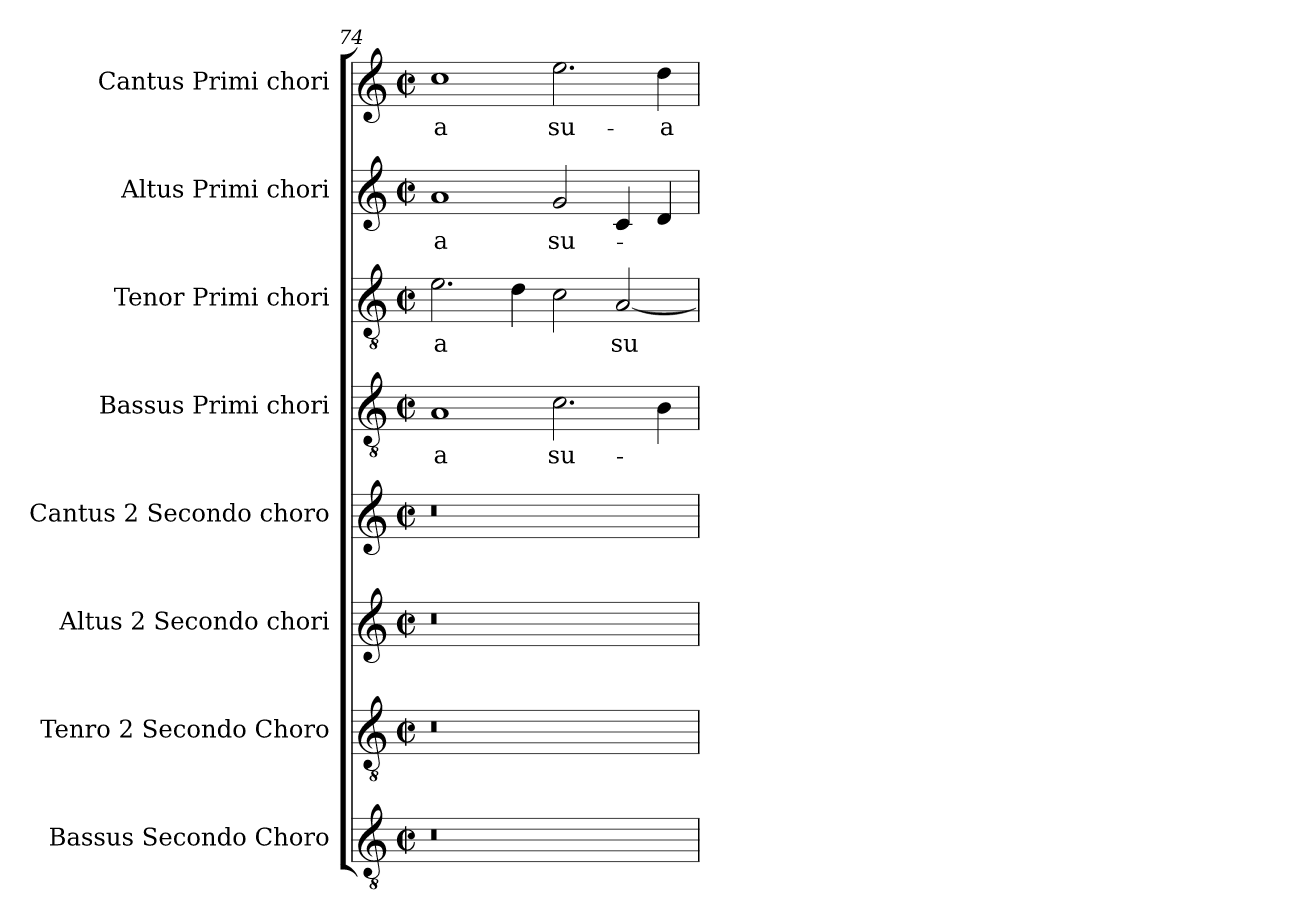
**kern	**kern	**kern	**kern	**kern	**text	**kern	**text	**kern	**text	**kern	**text
*part8	*part7	*part6	*part5	*part4	*part4	*part3	*part3	*part2	*part2	*part1	*part1
*staff8	*staff7	*staff6	*staff5	*staff4	*staff4	*staff3	*staff3	*staff2	*staff2	*staff1	*staff1
*I"Bassus  Secondo Choro	*I"Tenro 2  Secondo Choro	*I"Altus 2  Secondo chori	*I"Cantus 2  Secondo choro	*I"Bassus  Primi chori	*	*I"Tenor  Primi chori	*	*I"Altus  Primi chori	*	*I"Cantus  Primi chori	*
*I'Ch	*I'Ch	*I'Ch	*I'Ch	*I'Ch	*	*I'Ch	*	*I'Ch	*	*I'Ch	*
*clefGv2	*clefGv2	*clefG2	*clefG2	*clefGv2	*	*clefGv2	*	*clefG2	*	*clefG2	*
*M2/2	*M2/2	*M2/2	*M2/2	*M2/2	*	*M2/2	*	*M2/2	*	*M2/2	*
*met(c|)	*met(c|)	*met(c|)	*met(c|)	*met(c|)	*	*met(c|)	*	*met(c|)	*	*met(c|)	*
=74	=74	=74	=74	=74	=74	=74	=74	=74	=74	=74	=74
!	!	!	!	!	!LO:LY:b:rj	!	!LO:LY:b:cj	!	!LO:LY:b:rj	!	!LO:LY:b:rj
0r	0r	0r	0r	1A	-a	2.e\	-a	1a	-a	1cc	-a
.	.	.	.	.	.	4d\	.	.	.	.	.
!	!	!	!	!	!LO:LY:b:cj	!	!	!	!LO:LY:b:cj	!	!LO:LY:b:cj
.	.	.	.	2.c\	su-	2c\	.	2g/	su-	2.ee\	su-
!	!	!	!	!	!	!	!LO:LY:b:cj	!	!	!	!
.	.	.	.	.	.	[<2A/	su-	4c/	.	.	.
!	!	!	!	!	!	!	!	!	!	!	!LO:LY:b:cj
.	.	.	.	4B\	.	.	.	4d/	.	4dd\	-a
=	=	=	=	=	=	=	=	=	=	=	=
*-	*-	*-	*-	*-	*-	*-	*-	*-	*-	*-	*-
